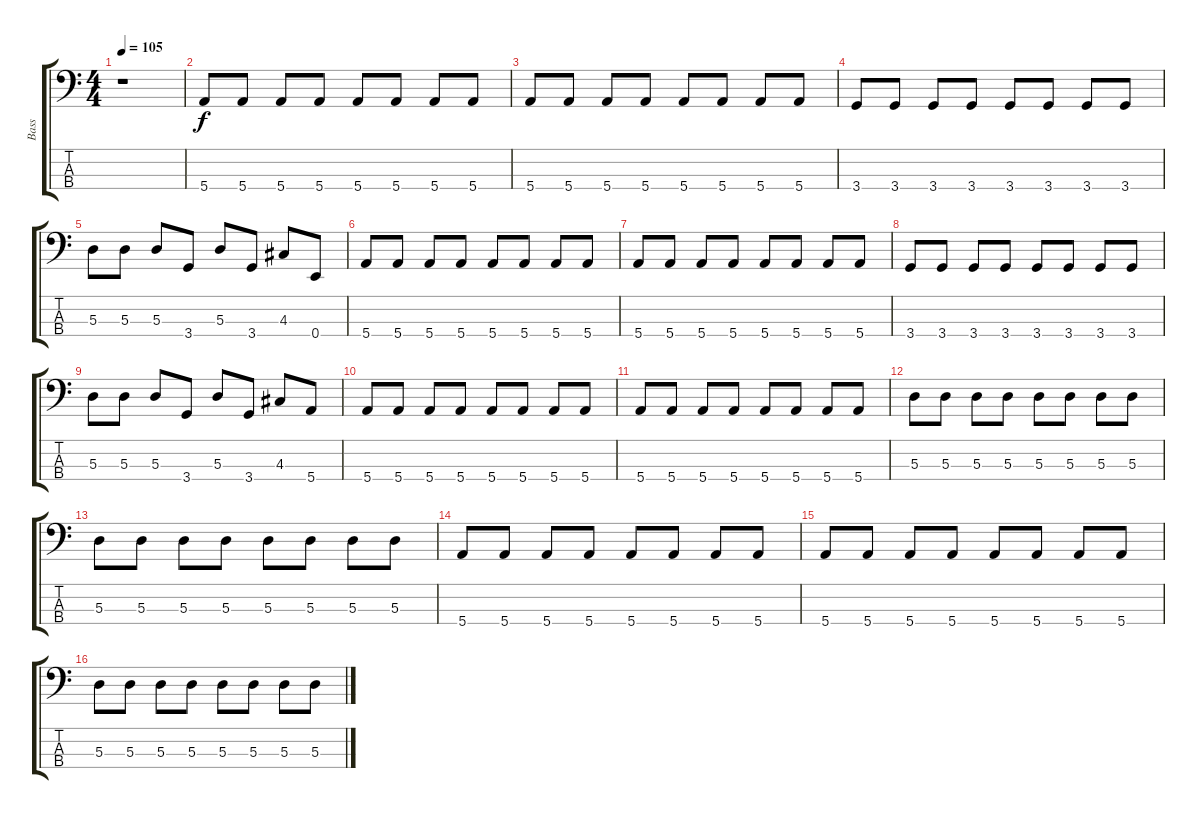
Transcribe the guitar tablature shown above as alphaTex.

\track ("Bass" "Bass") {instrument slapbass1}
\staff {score tabs}
\tuning (G2 D2 A1 E1) {hide}
\ts (4 4)
\tempo 105
\clef f4
\ks c
r.1{dy f instrument slapbass1} |
5.4.8 5.4.8 5.4.8 5.4.8 5.4.8 5.4.8 5.4.8 5.4.8 |
5.4.8 5.4.8 5.4.8 5.4.8 5.4.8 5.4.8 5.4.8 5.4.8 |
3.4.8 3.4.8 3.4.8 3.4.8 3.4.8 3.4.8 3.4.8 3.4.8 |
5.3.8 5.3.8 5.3.8 3.4.8 5.3.8 3.4.8 4.3.8 0.4.8 |
5.4.8 5.4.8 5.4.8 5.4.8 5.4.8 5.4.8 5.4.8 5.4.8 |
5.4.8 5.4.8 5.4.8 5.4.8 5.4.8 5.4.8 5.4.8 5.4.8 |
3.4.8 3.4.8 3.4.8 3.4.8 3.4.8 3.4.8 3.4.8 3.4.8 |
5.3.8 5.3.8 5.3.8 3.4.8 5.3.8 3.4.8 4.3.8 5.4.8 |
5.4.8 5.4.8 5.4.8 5.4.8 5.4.8 5.4.8 5.4.8 5.4.8 |
5.4.8 5.4.8 5.4.8 5.4.8 5.4.8 5.4.8 5.4.8 5.4.8 |
5.3.8 5.3.8 5.3.8 5.3.8 5.3.8 5.3.8 5.3.8 5.3.8 |
5.3.8 5.3.8 5.3.8 5.3.8 5.3.8 5.3.8 5.3.8 5.3.8 |
5.4.8 5.4.8 5.4.8 5.4.8 5.4.8 5.4.8 5.4.8 5.4.8 |
5.4.8 5.4.8 5.4.8 5.4.8 5.4.8 5.4.8 5.4.8 5.4.8 |
5.3.8 5.3.8 5.3.8 5.3.8 5.3.8 5.3.8 5.3.8 5.3.8
